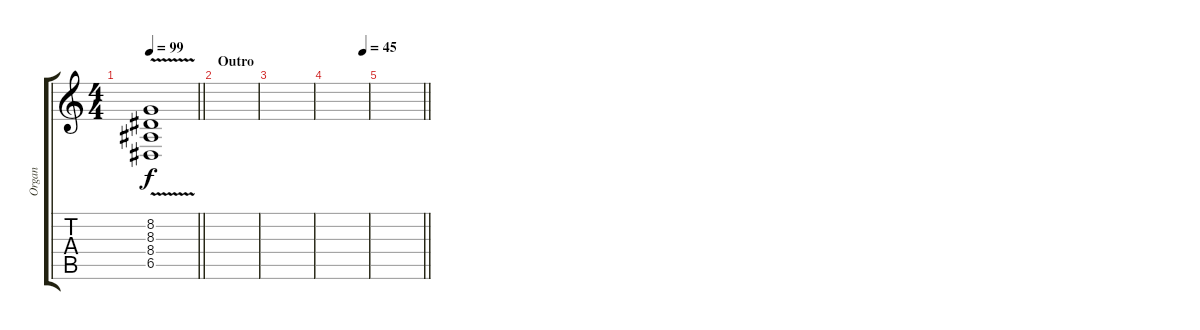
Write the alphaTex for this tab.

\track ("Organ" "Organ") {instrument churchorgan}
\staff {score tabs}
\tuning (E4 B3 G3 D3 A2 E2) {hide}
\ts (4 4)
\tempo 99
\clef g2
\barLineRight lightlight
\ks c
(8.2{v} 8.3{v} 8.4{v} 6.5).1{dy f} |
\section ("" "Outro")
|
|
\tempo (45 0.875)
|
\barLineRight lightlight
